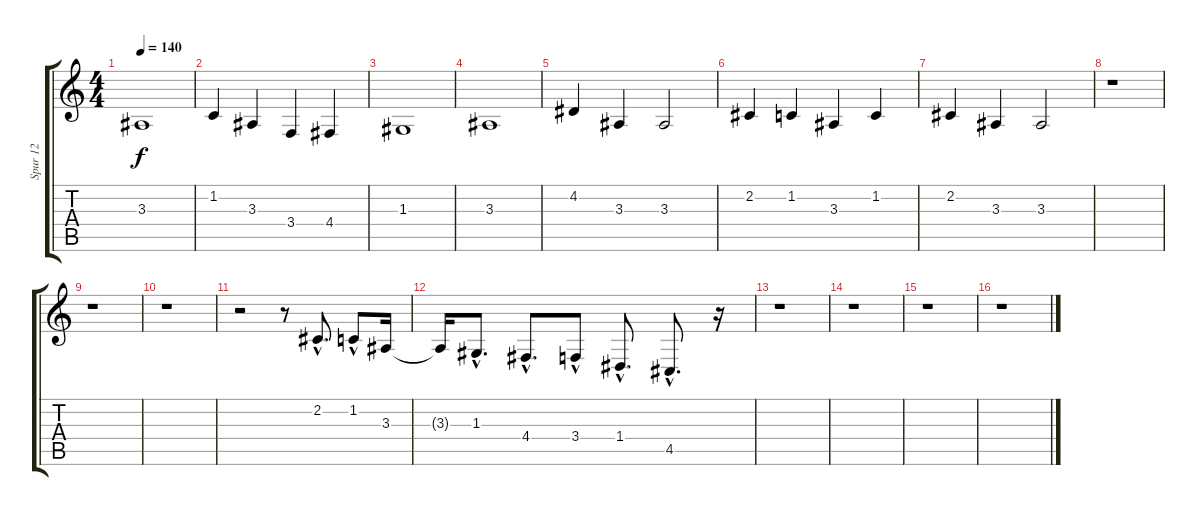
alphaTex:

\track ("Spur 12" "Spur 12") {instrument stringensemble2}
\staff {score tabs}
\tuning (E4 B3 G3 D3 A2 E2) {hide}
\ts (4 4)
\tempo 140
\clef g2
\ks c
3.3.1{dy f} |
1.2.4 3.3.4 3.4.4 4.4.4 |
1.3.1 |
3.3.1 |
4.2.4 3.3.4 3.3.2 |
2.2.4 1.2.4 3.3.4 1.2.4 |
2.2.4 3.3.4 3.3.2 |
r.1 |
r.1 |
r.1 |
r.2 r.8 2.2{hac}.8{d} 1.2{hac}.8 3.3.16 |
3.3{t}.16 1.3{hac}.8{d} 4.4{hac}.8{d} 3.4{hac}.8 1.4{hac}.8{d} 4.5{hac}.8{d} r.16 |
r.1 |
r.1 |
r.1 |
r.1
